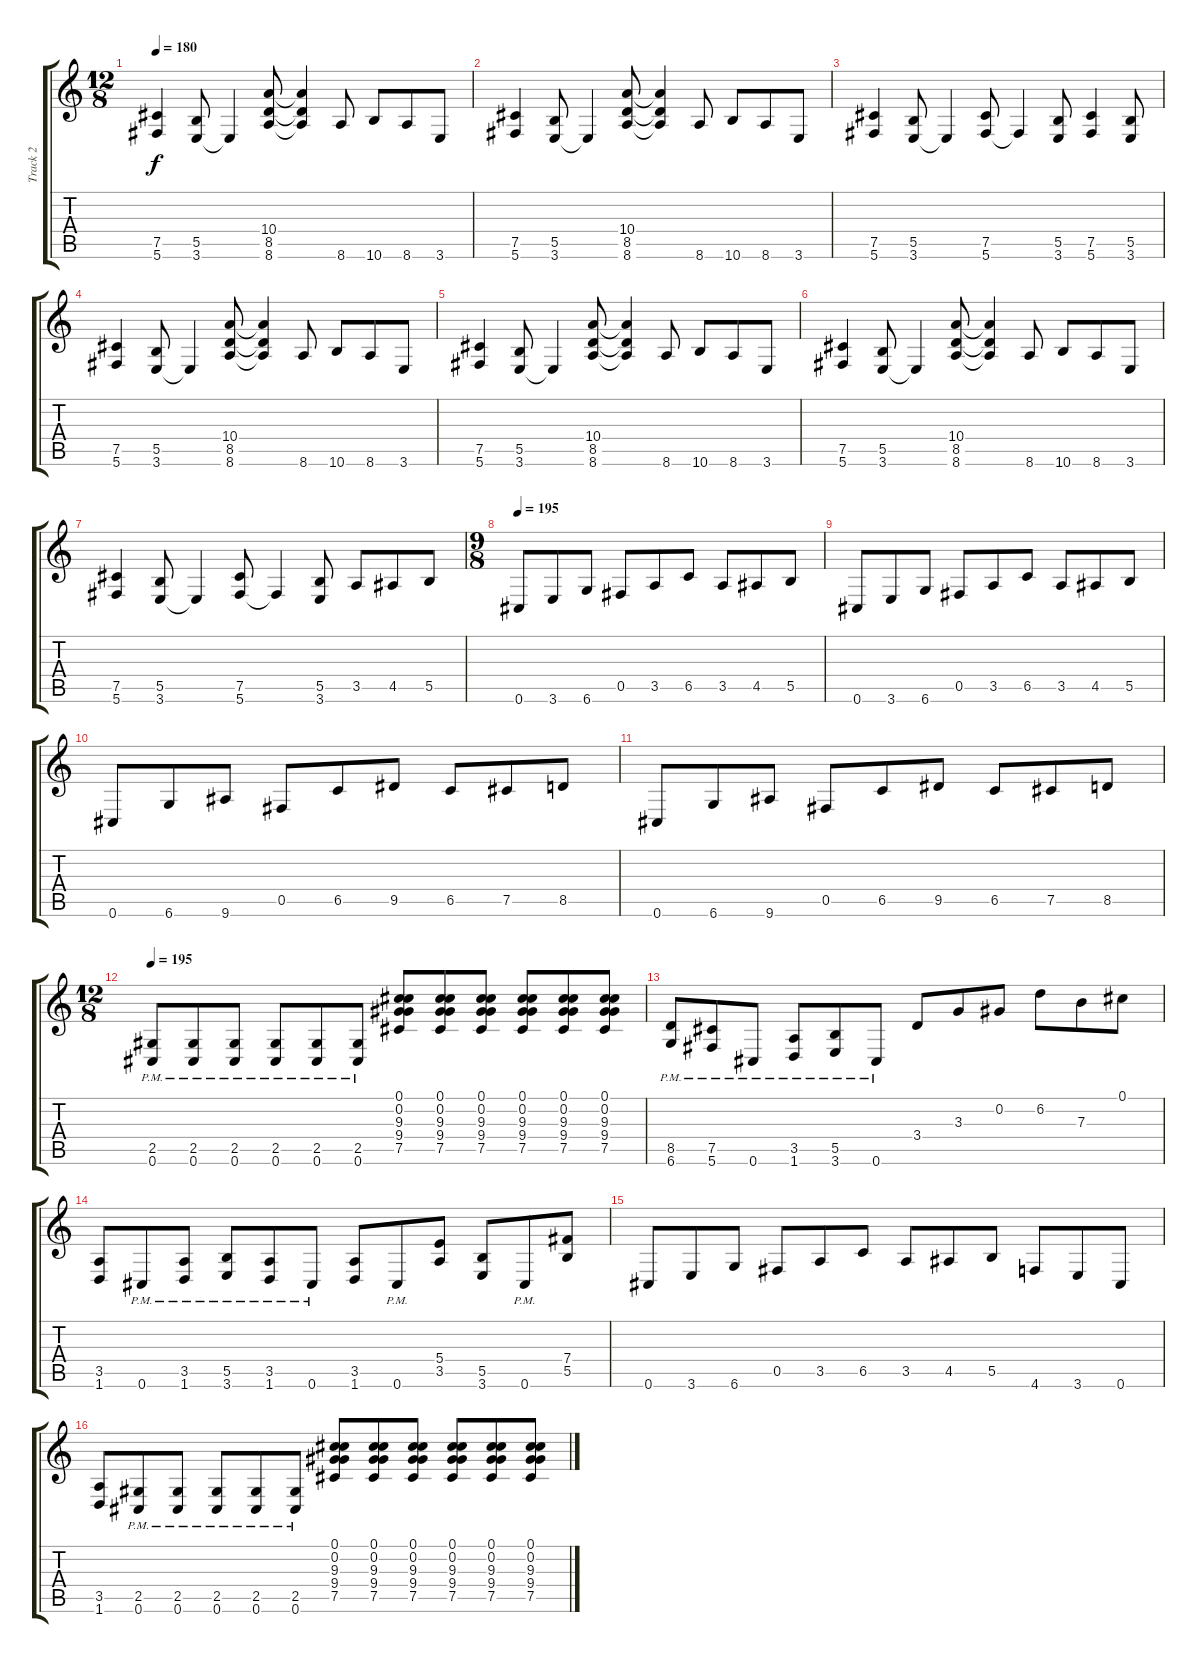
\track ("Track 2" "Track 2") {instrument distortionguitar}
\staff {score tabs}
\tuning (Db4 Ab3 E3 B2 Gb2 Db2) {hide}
\ts (12 8)
\tempo 180
\clef g2
\ks c
(7.5 5.6).4{dy f} (5.5 3.6).8 3.6{t}.4 (10.4 8.5 8.6).8 (10.4{t} 8.5{t} 8.6{t}).4 8.6.8 10.6.8 8.6.8 3.6.8 |
(7.5 5.6).4 (5.5 3.6).8 3.6{t}.4 (10.4 8.5 8.6).8 (10.4{t} 8.5{t} 8.6{t}).4 8.6.8 10.6.8 8.6.8 3.6.8 |
(7.5 5.6).4 (5.5 3.6).8 3.6{t}.4 (7.5 5.6).8 5.6{t}.4 (5.5 3.6).8 (7.5 5.6).4 (5.5 3.6).8 |
(7.5 5.6).4 (5.5 3.6).8 3.6{t}.4 (10.4 8.5 8.6).8 (10.4{t} 8.5{t} 8.6{t}).4 8.6.8 10.6.8 8.6.8 3.6.8 |
(7.5 5.6).4 (5.5 3.6).8 3.6{t}.4 (10.4 8.5 8.6).8 (10.4{t} 8.5{t} 8.6{t}).4 8.6.8 10.6.8 8.6.8 3.6.8 |
(7.5 5.6).4 (5.5 3.6).8 3.6{t}.4 (10.4 8.5 8.6).8 (10.4{t} 8.5{t} 8.6{t}).4 8.6.8 10.6.8 8.6.8 3.6.8 |
(7.5 5.6).4 (5.5 3.6).8 3.6{t}.4 (7.5 5.6).8 5.6{t}.4 (5.5 3.6).8 3.5.8 4.5.8 5.5.8 |
\ts (9 8)
\tempo 195
0.6.8 3.6.8 6.6.8 0.5.8 3.5.8 6.5.8 3.5.8 4.5.8 5.5.8 |
0.6.8 3.6.8 6.6.8 0.5.8 3.5.8 6.5.8 3.5.8 4.5.8 5.5.8 |
0.6.8 6.6.8 9.6.8 0.5.8 6.5.8 9.5.8 6.5.8 7.5.8 8.5.8 |
0.6.8 6.6.8 9.6.8 0.5.8 6.5.8 9.5.8 6.5.8 7.5.8 8.5.8 |
\ts (12 8)
\tempo 195
(2.5{pm} 0.6{pm}).8 (2.5{pm} 0.6{pm}).8 (2.5{pm} 0.6{pm}).8 (2.5{pm} 0.6{pm}).8 (2.5{pm} 0.6{pm}).8 (2.5{pm} 0.6{pm}).8 (0.1 0.2 9.3 9.4 7.5).8 (0.1 0.2 9.3 9.4 7.5).8 (0.1 0.2 9.3 9.4 7.5).8 (0.1 0.2 9.3 9.4 7.5).8 (0.1 0.2 9.3 9.4 7.5).8 (0.1 0.2 9.3 9.4 7.5).8 |
(8.5{pm} 6.6{pm}).8 (7.5{pm} 5.6{pm}).8 0.6{pm}.8 (3.5{pm} 1.6{pm}).8 (5.5{pm} 3.6{pm}).8 0.6{pm}.8 3.4.8 3.3.8 0.2.8 6.2.8 7.3.8 0.1.8 |
(3.5 1.6).8 0.6{pm}.8 (3.5{pm} 1.6{pm}).8 (5.5{pm} 3.6{pm}).8 (3.5{pm} 1.6{pm}).8 0.6{pm}.8 (3.5 1.6).8 0.6{pm}.8 (5.4 3.5).8 (5.5 3.6).8 0.6{pm}.8 (7.4 5.5).8 |
0.6.8 3.6.8 6.6.8 0.5.8 3.5.8 6.5.8 3.5.8 4.5.8 5.5.8 4.6.8 3.6.8 0.6.8 |
(3.5 1.6).8 (2.5{pm} 0.6{pm}).8 (2.5{pm} 0.6{pm}).8 (2.5{pm} 0.6{pm}).8 (2.5{pm} 0.6{pm}).8 (2.5{pm} 0.6{pm}).8 (0.1 0.2 9.3 9.4 7.5).8 (0.1 0.2 9.3 9.4 7.5).8 (0.1 0.2 9.3 9.4 7.5).8 (0.1 0.2 9.3 9.4 7.5).8 (0.1 0.2 9.3 9.4 7.5).8 (0.1 0.2 9.3 9.4 7.5).8
